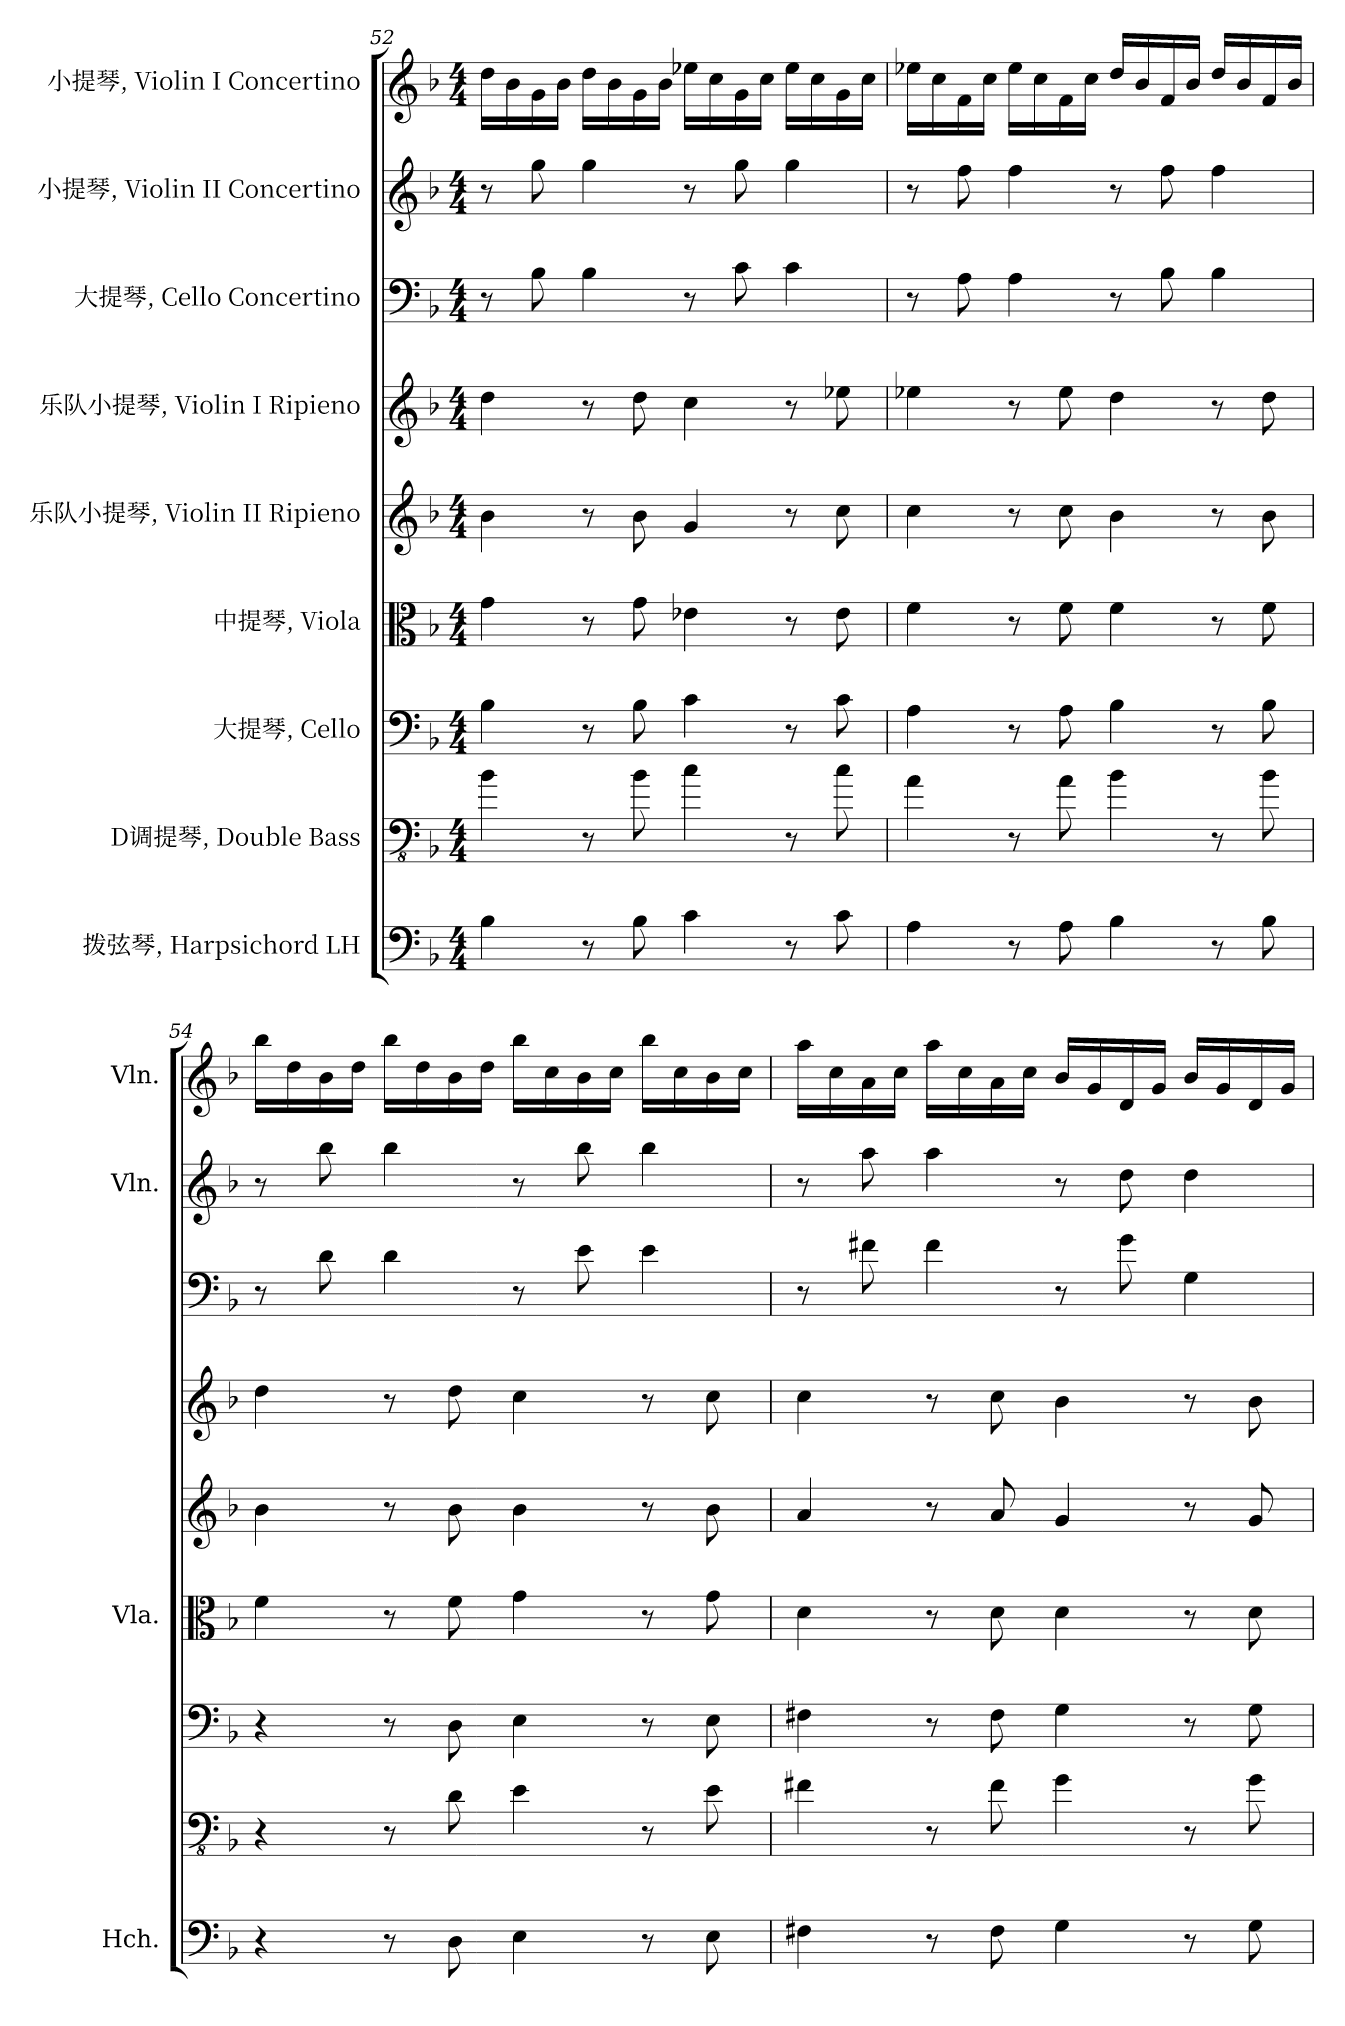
**kern	**kern	**kern	**kern	**kern	**kern	**kern	**kern	**kern
*part9	*part8	*part7	*part6	*part5	*part4	*part3	*part2	*part1
*staff9	*staff8	*staff7	*staff6	*staff5	*staff4	*staff3	*staff2	*staff1
*I"拨弦琴, Harpsichord LH	*I"D调提琴, Double Bass	*I"大提琴, Cello	*I"中提琴, Viola	*I"乐队小提琴, Violin II Ripieno	*I"乐队小提琴, Violin I Ripieno	*I"大提琴, Cello Concertino	*I"小提琴, Violin II Concertino	*I"小提琴, Violin I Concertino
*I'Hch.	*	*	*I'Vla.	*	*	*	*I'Vln.	*I'Vln.
*clefF4	*clefFv4	*clefF4	*clefC3	*clefG2	*clefG2	*clefF4	*clefG2	*clefG2
*	*ITrd7c12	*	*	*	*	*	*	*
*k[b-]	*k[b-]	*k[b-]	*k[b-]	*k[b-]	*k[b-]	*k[b-]	*k[b-]	*k[b-]
*M4/4	*M4/4	*M4/4	*M4/4	*M4/4	*M4/4	*M4/4	*M4/4	*M4/4
=52	=52	=52	=52	=52	=52	=52	=52	=52
4B-\	4BB-\	4B-\	4g\	4b-\	4dd\	8r	8r	16dd\LL
.	.	.	.	.	.	.	.	16b-\
.	.	.	.	.	.	8B-\	8gg\	16g\
.	.	.	.	.	.	.	.	16b-\JJ
8r	8r	8r	8r	8r	8r	4B-\	4gg\	16dd\LL
.	.	.	.	.	.	.	.	16b-\
8B-\	8BB-\	8B-\	8g\	8b-\	8dd\	.	.	16g\
.	.	.	.	.	.	.	.	16b-\JJ
4c\	4C\	4c\	4e-X\	4g/	4cc\	8r	8r	16ee-X\LL
.	.	.	.	.	.	.	.	16cc\
.	.	.	.	.	.	8c\	8gg\	16g\
.	.	.	.	.	.	.	.	16cc\JJ
8r	8r	8r	8r	8r	8r	4c\	4gg\	16ee-\LL
.	.	.	.	.	.	.	.	16cc\
8c\	8C\	8c\	8e-\	8cc\	8ee-X\	.	.	16g\
.	.	.	.	.	.	.	.	16cc\JJ
=53	=53	=53	=53	=53	=53	=53	=53	=53
4A\	4AA\	4A\	4f\	4cc\	4ee-X\	8r	8r	16ee-X\LL
.	.	.	.	.	.	.	.	16cc\
.	.	.	.	.	.	8A\	8ff\	16f\
.	.	.	.	.	.	.	.	16cc\JJ
8r	8r	8r	8r	8r	8r	4A\	4ff\	16ee-\LL
.	.	.	.	.	.	.	.	16cc\
8A\	8AA\	8A\	8f\	8cc\	8ee-\	.	.	16f\
.	.	.	.	.	.	.	.	16cc\JJ
4B-\	4BB-\	4B-\	4f\	4b-\	4dd\	8r	8r	16dd/LL
.	.	.	.	.	.	.	.	16b-/
.	.	.	.	.	.	8B-\	8ff\	16f/
.	.	.	.	.	.	.	.	16b-/JJ
8r	8r	8r	8r	8r	8r	4B-\	4ff\	16dd/LL
.	.	.	.	.	.	.	.	16b-/
8B-\	8BB-\	8B-\	8f\	8b-\	8dd\	.	.	16f/
.	.	.	.	.	.	.	.	16b-/JJ
!!LO:PB:g=z
=54	=54	=54	=54	=54	=54	=54	=54	=54
4r	4r	4r	4f\	4b-\	4dd\	8r	8r	16bb-\LL
.	.	.	.	.	.	.	.	16dd\
.	.	.	.	.	.	8d\	8bb-\	16b-\
.	.	.	.	.	.	.	.	16dd\JJ
8r	8r	8r	8r	8r	8r	4d\	4bb-\	16bb-\LL
.	.	.	.	.	.	.	.	16dd\
8D\	8DD\	8D\	8f\	8b-\	8dd\	.	.	16b-\
.	.	.	.	.	.	.	.	16dd\JJ
4E\	4EE\	4E\	4g\	4b-\	4cc\	8r	8r	16bb-\LL
.	.	.	.	.	.	.	.	16cc\
.	.	.	.	.	.	8e\	8bb-\	16b-\
.	.	.	.	.	.	.	.	16cc\JJ
8r	8r	8r	8r	8r	8r	4e\	4bb-\	16bb-\LL
.	.	.	.	.	.	.	.	16cc\
8E\	8EE\	8E\	8g\	8b-\	8cc\	.	.	16b-\
.	.	.	.	.	.	.	.	16cc\JJ
=55	=55	=55	=55	=55	=55	=55	=55	=55
4F#X\	4FF#X\	4F#X\	4d\	4a/	4cc\	8r	8r	16aa\LL
.	.	.	.	.	.	.	.	16cc\
.	.	.	.	.	.	8f#X\	8aa\	16a\
.	.	.	.	.	.	.	.	16cc\JJ
8r	8r	8r	8r	8r	8r	4f#\	4aa\	16aa\LL
.	.	.	.	.	.	.	.	16cc\
8F#\	8FF#\	8F#\	8d\	8a/	8cc\	.	.	16a\
.	.	.	.	.	.	.	.	16cc\JJ
4G\	4GG\	4G\	4d\	4g/	4b-\	8r	8r	16b-/LL
.	.	.	.	.	.	.	.	16g/
.	.	.	.	.	.	8g\	8dd\	16d/
.	.	.	.	.	.	.	.	16g/JJ
8r	8r	8r	8r	8r	8r	4G\	4dd\	16b-/LL
.	.	.	.	.	.	.	.	16g/
8G\	8GG\	8G\	8d\	8g/	8b-\	.	.	16d/
.	.	.	.	.	.	.	.	16g/JJ
=	=	=	=	=	=	=	=	=
*-	*-	*-	*-	*-	*-	*-	*-	*-
